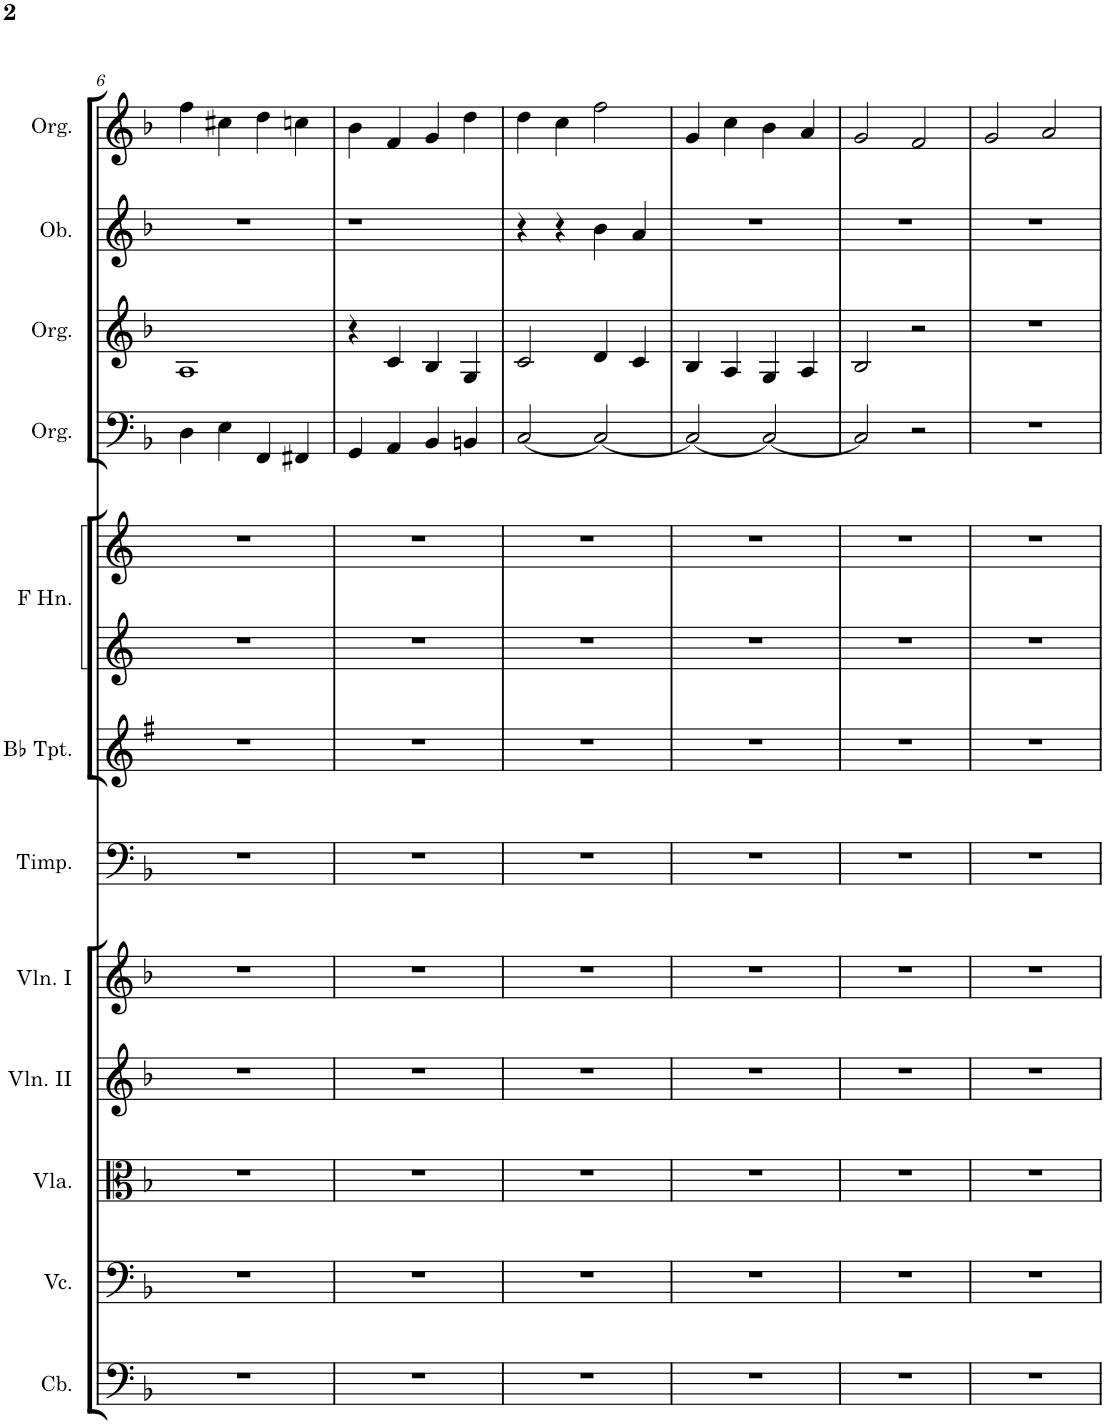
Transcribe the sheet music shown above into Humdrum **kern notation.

**kern	**kern	**kern	**kern	**kern	**kern	**kern	**kern	**kern	**kern	**kern	**kern	**kern
*part12	*part11	*part10	*part9	*part8	*part7	*part6	*part5	*part5	*part4	*part3	*part2	*part1
*staff13	*staff12	*staff11	*staff10	*staff9	*staff8	*staff7	*staff6	*staff5	*staff4	*staff3	*staff2	*staff1
*I"Contrabasses	*I"Violoncellos	*I"Violas	*I"Violins II	*I"Violins I	*I"Timpani	*I"Trumpets in Bb	*I"Horns in F	*	*I"Organ	*I"Organ	*I"Oboes	*I"Organ
*I'Cb.	*I'Vc.	*I'Vla.	*I'Vln. II	*I'Vln. I	*I'Timp.	*	*	*	*I'Org.	*I'Org.	*I'Ob.	*I'Org.
!!LO:PB:g=z
*clefF4	*clefF4	*clefC3	*clefG2	*clefG2	*clefF4	*clefG2	*clefG2	*clefG2	*clefF4	*clefG2	*clefG2	*clefG2
*Trd7c12	*	*	*	*	*	*Trd1c2	*Trd4c7	*Trd4c7	*	*	*	*
*k[b-]	*k[b-]	*k[b-]	*k[b-]	*k[b-]	*k[b-]	*k[f#]	*k[]	*k[]	*k[b-]	*k[b-]	*k[b-]	*k[b-]
*M4/4	*M4/4	*M4/4	*M4/4	*M4/4	*M4/4	*M4/4	*M4/4	*M4/4	*M4/4	*M4/4	*M4/4	*M4/4
=6	=6	=6	=6	=6	=6	=6	=6	=6	=6	=6	=6	=6
1r	1r	1r	1r	1r	1r	1r	1r	1r	4D\	1A	1r	4ff\
.	.	.	.	.	.	.	.	.	4E\	.	.	4cc#X\
.	.	.	.	.	.	.	.	.	4FF/	.	.	4dd\
.	.	.	.	.	.	.	.	.	4FF#X/	.	.	4ccn\
=7	=7	=7	=7	=7	=7	=7	=7	=7	=7	=7	=7	=7
1r	1r	1r	1r	1r	1r	1r	1r	1r	4GG/	4r	1r	4b-\
.	.	.	.	.	.	.	.	.	4AA/	4c/	.	4f/
.	.	.	.	.	.	.	.	.	4BB-/	4B-/	.	4g/
.	.	.	.	.	.	.	.	.	4BBn/	4G/	.	4dd\
=8	=8	=8	=8	=8	=8	=8	=8	=8	=8	=8	=8	=8
1r	1r	1r	1r	1r	1r	1r	1r	1r	[2C/	2c/	4r	4dd\
.	.	.	.	.	.	.	.	.	.	.	4r	4cc\
.	.	.	.	.	.	.	.	.	2C/_	4d/	4b-\	2ff\
.	.	.	.	.	.	.	.	.	.	4c/	4a/	.
=9	=9	=9	=9	=9	=9	=9	=9	=9	=9	=9	=9	=9
1r	1r	1r	1r	1r	1r	1r	1r	1r	2C/_	4B-/	1r	4g/
.	.	.	.	.	.	.	.	.	.	4A/	.	4cc\
.	.	.	.	.	.	.	.	.	2C/_	4G/	.	4b-\
.	.	.	.	.	.	.	.	.	.	4A/	.	4a/
=10	=10	=10	=10	=10	=10	=10	=10	=10	=10	=10	=10	=10
1r	1r	1r	1r	1r	1r	1r	1r	1r	2C/]	2B-/	1r	2g/
.	.	.	.	.	.	.	.	.	2r	2r	.	2f/
=11	=11	=11	=11	=11	=11	=11	=11	=11	=11	=11	=11	=11
1r	1r	1r	1r	1r	1r	1r	1r	1r	1r	1r	1r	2g/
.	.	.	.	.	.	.	.	.	.	.	.	2a/
=	=	=	=	=	=	=	=	=	=	=	=	=
*-	*-	*-	*-	*-	*-	*-	*-	*-	*-	*-	*-	*-
